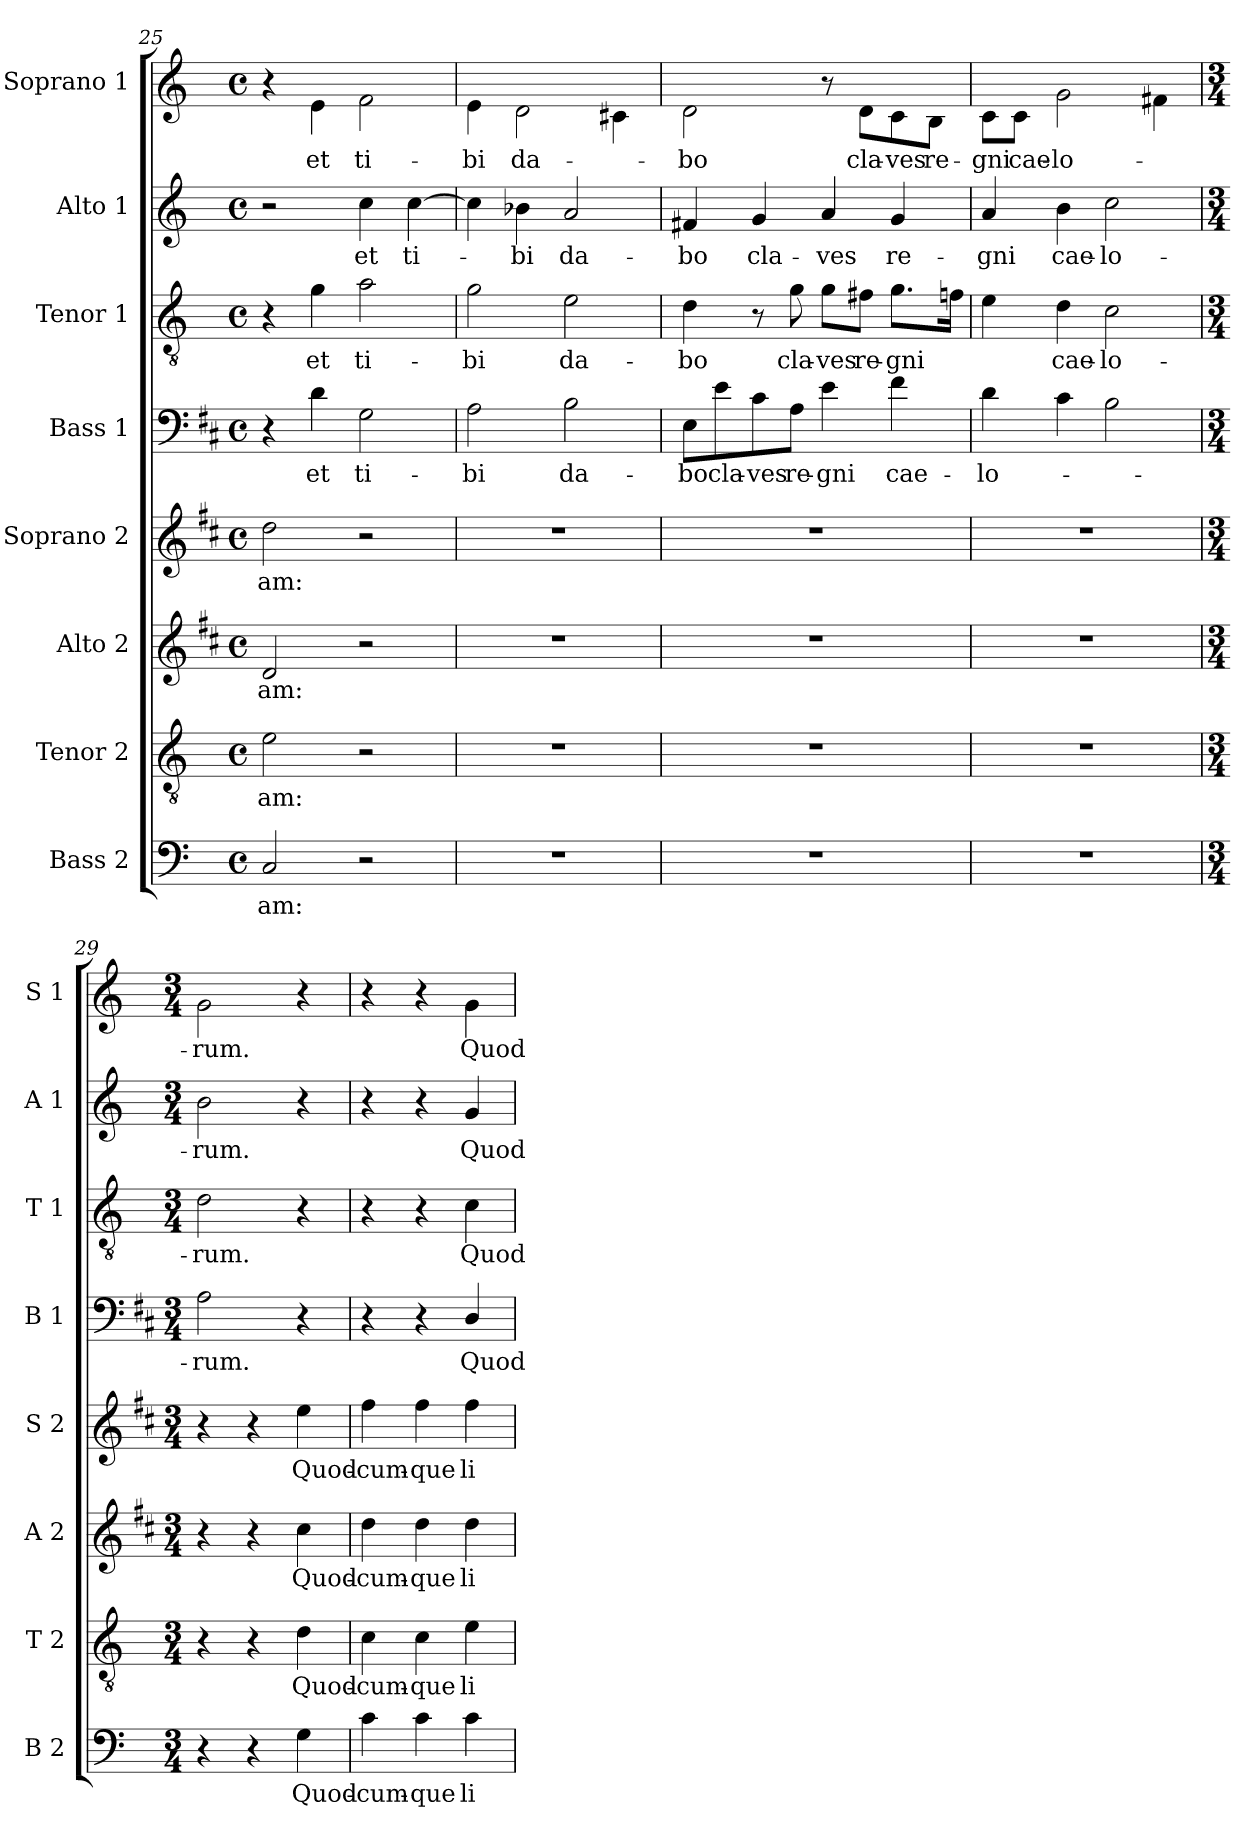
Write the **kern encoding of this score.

**kern	**text	**kern	**text	**kern	**text	**kern	**text	**kern	**text	**kern	**text	**kern	**text	**kern	**text
*part8	*part8	*part7	*part7	*part6	*part6	*part5	*part5	*part4	*part4	*part3	*part3	*part2	*part2	*part1	*part1
*staff8	*staff8	*staff7	*staff7	*staff6	*staff6	*staff5	*staff5	*staff4	*staff4	*staff3	*staff3	*staff2	*staff2	*staff1	*staff1
*I"Bass 2	*	*I"Tenor 2	*	*I"Alto 2	*	*I"Soprano 2	*	*I"Bass 1	*	*I"Tenor 1	*	*I"Alto 1	*	*I"Soprano 1	*
*I'B 2	*	*I'T 2	*	*I'A 2	*	*I'S 2	*	*I'B 1	*	*I'T 1	*	*I'A 1	*	*I'S 1	*
!!LO:LB:g=z
*clefF4	*	*clefGv2	*	*clefG2	*	*clefG2	*	*clefF4	*	*clefGv2	*	*clefG2	*	*clefG2	*
*	*	*	*	*ITrd1c2	*	*ITrd1c2	*	*ITrd1c2	*	*	*	*	*	*ITrd-7c-12	*
*k[]	*	*k[]	*	*k[]	*	*k[]	*	*k[]	*	*k[]	*	*k[]	*	*k[]	*
*C:	*	*C:	*	*C:	*	*C:	*	*C:	*	*C:	*	*C:	*	*C:	*
*M4/4	*	*M4/4	*	*M4/4	*	*M4/4	*	*M4/4	*	*M4/4	*	*M4/4	*	*M4/4	*
*met(c)	*	*met(c)	*	*met(c)	*	*met(c)	*	*met(c)	*	*met(c)	*	*met(c)	*	*met(c)	*
=25	=25	=25	=25	=25	=25	=25	=25	=25	=25	=25	=25	=25	=25	=25	=25
!	!LO:LY:b	!	!LO:LY:b	!	!LO:LY:b	!	!LO:LY:b	!	!	!	!	!	!	!	!
2C/	-am:	2e\	-am:	2c/	-am:	2cc\	-am:	4r	.	4r	.	2r	.	4r	.
!	!	!	!	!	!	!	!	!	!LO:LY:b	!	!LO:LY:b	!	!	!	!LO:LY:b
.	.	.	.	.	.	.	.	4c\	et	4g\	et	.	.	4ee\	et
!	!	!	!	!	!	!	!	!	!LO:LY:b	!	!LO:LY:b	!	!LO:LY:b	!	!LO:LY:b
2r	.	2r	.	2r	.	2r	.	2F\	ti-	2a\	ti-	4cc\	et	2ff\	ti-
!	!	!	!	!	!	!	!	!	!	!	!	!	!LO:LY:b	!	!
.	.	.	.	.	.	.	.	.	.	.	.	[4cc\	ti-	.	.
=26	=26	=26	=26	=26	=26	=26	=26	=26	=26	=26	=26	=26	=26	=26	=26
!	!	!	!	!	!	!	!	!	!LO:LY:b	!	!LO:LY:b	!	!	!	!LO:LY:b
1r	.	1r	.	1r	.	1r	.	2G\	-bi	2g\	-bi	4cc\]	.	4ee\	-bi
!	!	!	!	!	!	!	!	!	!	!	!	!	!LO:LY:b	!	!LO:LY:b
.	.	.	.	.	.	.	.	.	.	.	.	4b-X\	-bi	2dd\	da-
!	!	!	!	!	!	!	!	!	!LO:LY:b	!	!LO:LY:b	!	!LO:LY:b	!	!
.	.	.	.	.	.	.	.	2A\	da-	2e\	da-	2a/	da-	.	.
.	.	.	.	.	.	.	.	.	.	.	.	.	.	4cc#X\	.
=27	=27	=27	=27	=27	=27	=27	=27	=27	=27	=27	=27	=27	=27	=27	=27
!	!	!	!	!	!	!	!	!	!LO:LY:b	!	!LO:LY:b	!	!LO:LY:b	!	!LO:LY:b
1r	.	1r	.	1r	.	1r	.	8D\L	-bo	4d\	-bo	4f#X/	-bo	2dd\	-bo
!	!	!	!	!	!	!	!	!	!LO:LY:b	!	!	!	!	!	!
.	.	.	.	.	.	.	.	8d\	cla-	.	.	.	.	.	.
!	!	!	!	!	!	!	!	!	!LO:LY:b	!	!	!	!LO:LY:b	!	!
.	.	.	.	.	.	.	.	8B\	-ves	8r	.	4g/	cla-	.	.
!	!	!	!	!	!	!	!	!	!LO:LY:b	!	!LO:LY:b	!	!	!	!
.	.	.	.	.	.	.	.	8G\J	re-	8g\	cla-	.	.	.	.
!	!	!	!	!	!	!	!	!	!LO:LY:b	!	!LO:LY:b	!	!LO:LY:b	!	!
.	.	.	.	.	.	.	.	4d\	-gni	8g\L	-ves	4a/	-ves	8r	.
!	!	!	!	!	!	!	!	!	!	!	!LO:LY:b	!	!	!	!LO:LY:b
.	.	.	.	.	.	.	.	.	.	8f#X\J	re-	.	.	8dd\L	cla-
!	!	!	!	!	!	!	!	!	!LO:LY:b	!	!LO:LY:b	!	!LO:LY:b	!	!LO:LY:b
.	.	.	.	.	.	.	.	4e\	cae-	8.g\L	-gni	4g/	re-	8cc\	-ves
!	!	!	!	!	!	!	!	!	!	!	!	!	!	!	!LO:LY:b
.	.	.	.	.	.	.	.	.	.	.	.	.	.	8b\J	re-
.	.	.	.	.	.	.	.	.	.	16fn\Jk	.	.	.	.	.
=28	=28	=28	=28	=28	=28	=28	=28	=28	=28	=28	=28	=28	=28	=28	=28
!	!	!	!	!	!	!	!	!	!LO:LY:b	!	!	!	!LO:LY:b	!	!LO:LY:b
1r	.	1r	.	1r	.	1r	.	4c\	-lo-	4e\	.	4a/	-gni	8cc\L	-gni
!	!	!	!	!	!	!	!	!	!	!	!	!	!	!	!LO:LY:b
.	.	.	.	.	.	.	.	.	.	.	.	.	.	8cc\J	cae-
!	!	!	!	!	!	!	!	!	!	!	!LO:LY:b	!	!LO:LY:b	!	!LO:LY:b
.	.	.	.	.	.	.	.	4B\	.	4d\	cae-	4b\	cae-	2gg\	-lo-
!	!	!	!	!	!	!	!	!	!	!	!LO:LY:b	!	!LO:LY:b	!	!
.	.	.	.	.	.	.	.	2A\	.	2c\	-lo-	2cc\	-lo-	.	.
.	.	.	.	.	.	.	.	.	.	.	.	.	.	4ff#X\	.
=29	=29	=29	=29	=29	=29	=29	=29	=29	=29	=29	=29	=29	=29	=29	=29
*M3/4	*	*M3/4	*	*M3/4	*	*M3/4	*	*M3/4	*	*M3/4	*	*M3/4	*	*M3/4	*
!	!	!	!	!	!	!	!	!	!LO:LY:b	!	!LO:LY:b	!	!LO:LY:b	!	!LO:LY:b
4r	.	4r	.	4r	.	4r	.	2G\	-rum.	2d\	-rum.	2b\	-rum.	2gg\	-rum.
4r	.	4r	.	4r	.	4r	.	.	.	.	.	.	.	.	.
!	!LO:LY:b	!	!LO:LY:b	!	!LO:LY:b	!	!LO:LY:b	!	!	!	!	!	!	!	!
4G\	Quod-	4d\	Quod-	4b\	Quod-	4dd\	Quod-	4r	.	4r	.	4r	.	4r	.
=30	=30	=30	=30	=30	=30	=30	=30	=30	=30	=30	=30	=30	=30	=30	=30
!	!LO:LY:b	!	!LO:LY:b	!	!LO:LY:b	!	!LO:LY:b	!	!	!	!	!	!	!	!
4c\	-cum-	4c\	-cum-	4cc\	-cum-	4ee\	-cum-	4r	.	4r	.	4r	.	4r	.
!	!LO:LY:b	!	!LO:LY:b	!	!LO:LY:b	!	!LO:LY:b	!	!	!	!	!	!	!	!
4c\	-que	4c\	-que	4cc\	-que	4ee\	-que	4r	.	4r	.	4r	.	4r	.
!	!LO:LY:b	!	!LO:LY:b	!	!LO:LY:b	!	!LO:LY:b	!	!LO:LY:b	!	!LO:LY:b	!	!LO:LY:b	!	!LO:LY:b
4c\	li-	4e\	li-	4cc\	li-	4ee\	li-	4C/	Quod-	4c\	Quod-	4g/	Quod-	4gg\	Quod-
=	=	=	=	=	=	=	=	=	=	=	=	=	=	=	=
*-	*-	*-	*-	*-	*-	*-	*-	*-	*-	*-	*-	*-	*-	*-	*-
